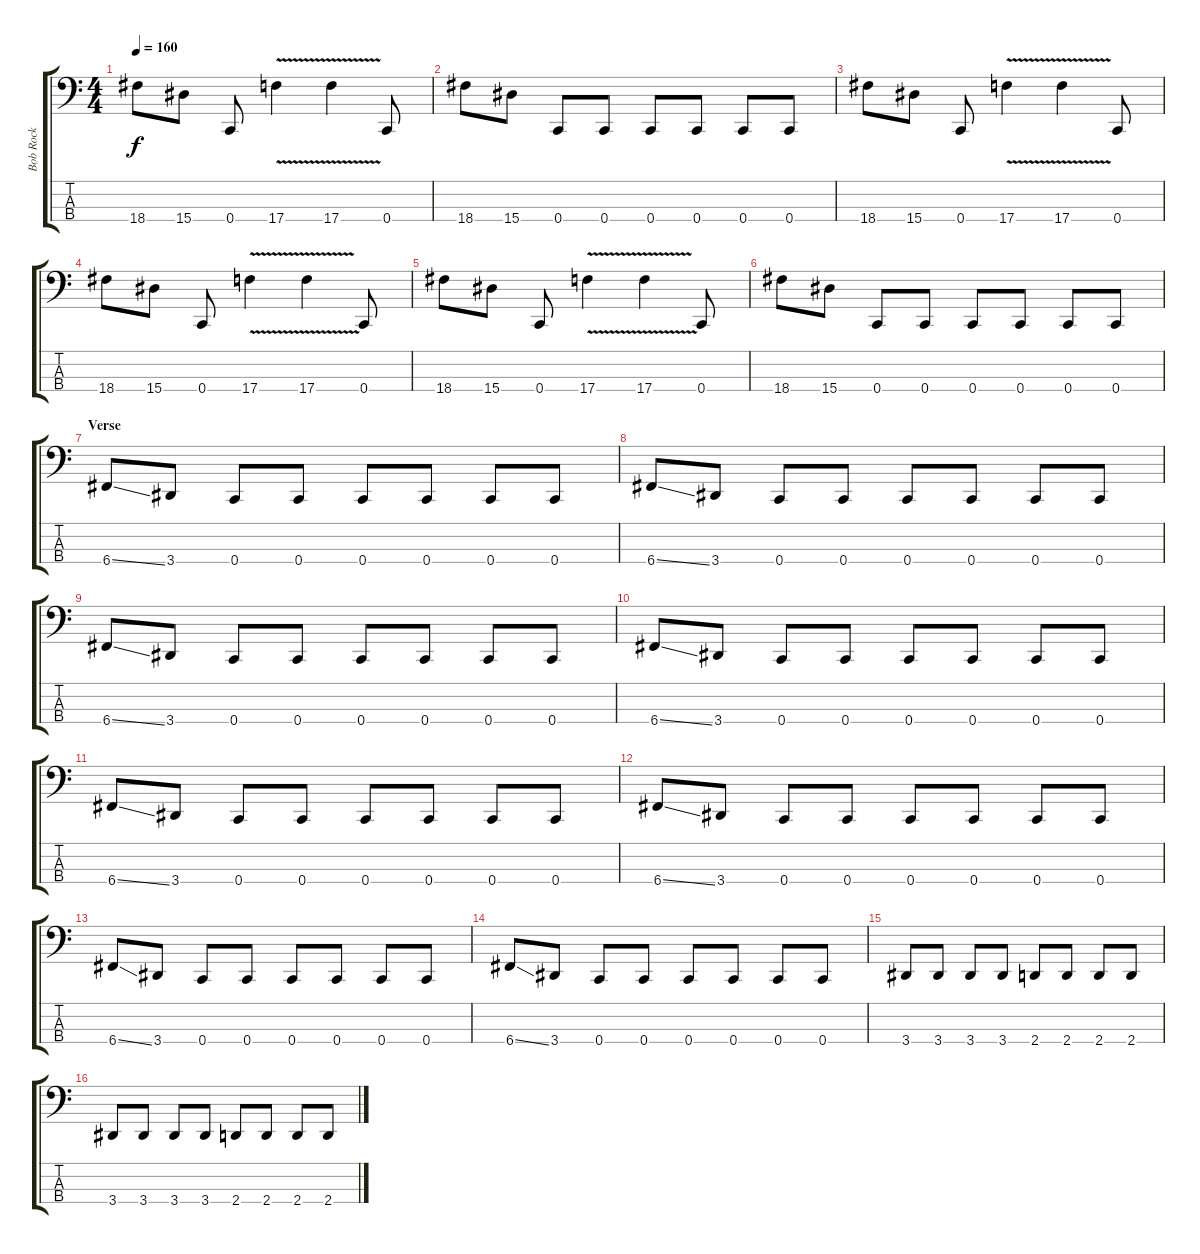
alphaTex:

\track ("Bob Rock" "Bob Rock") {instrument electricbassfinger}
\staff {score tabs}
\tuning (F2 C2 G1 C1) {hide}
\ts (4 4)
\tempo 160
\clef f4
\ks c
18.4.8{dy f} 15.4.8 0.4.8 17.4{v}.4 17.4{v}.4 0.4.8 |
18.4.8 15.4.8 0.4.8 0.4.8 0.4.8 0.4.8 0.4.8 0.4.8 |
18.4.8 15.4.8 0.4.8 17.4{v}.4 17.4{v}.4 0.4.8 |
18.4.8 15.4.8 0.4.8 17.4{v}.4 17.4{v}.4 0.4.8 |
18.4.8 15.4.8 0.4.8 17.4{v}.4 17.4{v}.4 0.4.8 |
18.4.8 15.4.8 0.4.8 0.4.8 0.4.8 0.4.8 0.4.8 0.4.8 |
\section ("" "Verse")
6.4{ss}.8 3.4.8 0.4.8 0.4.8 0.4.8 0.4.8 0.4.8 0.4.8 |
6.4{ss}.8 3.4.8 0.4.8 0.4.8 0.4.8 0.4.8 0.4.8 0.4.8 |
6.4{ss}.8 3.4.8 0.4.8 0.4.8 0.4.8 0.4.8 0.4.8 0.4.8 |
6.4{ss}.8 3.4.8 0.4.8 0.4.8 0.4.8 0.4.8 0.4.8 0.4.8 |
6.4{ss}.8 3.4.8 0.4.8 0.4.8 0.4.8 0.4.8 0.4.8 0.4.8 |
6.4{ss}.8 3.4.8 0.4.8 0.4.8 0.4.8 0.4.8 0.4.8 0.4.8 |
6.4{ss}.8 3.4.8 0.4.8 0.4.8 0.4.8 0.4.8 0.4.8 0.4.8 |
6.4{ss}.8 3.4.8 0.4.8 0.4.8 0.4.8 0.4.8 0.4.8 0.4.8 |
3.4.8 3.4.8 3.4.8 3.4.8 2.4.8 2.4.8 2.4.8 2.4.8 |
3.4.8 3.4.8 3.4.8 3.4.8 2.4.8 2.4.8 2.4.8 2.4.8
